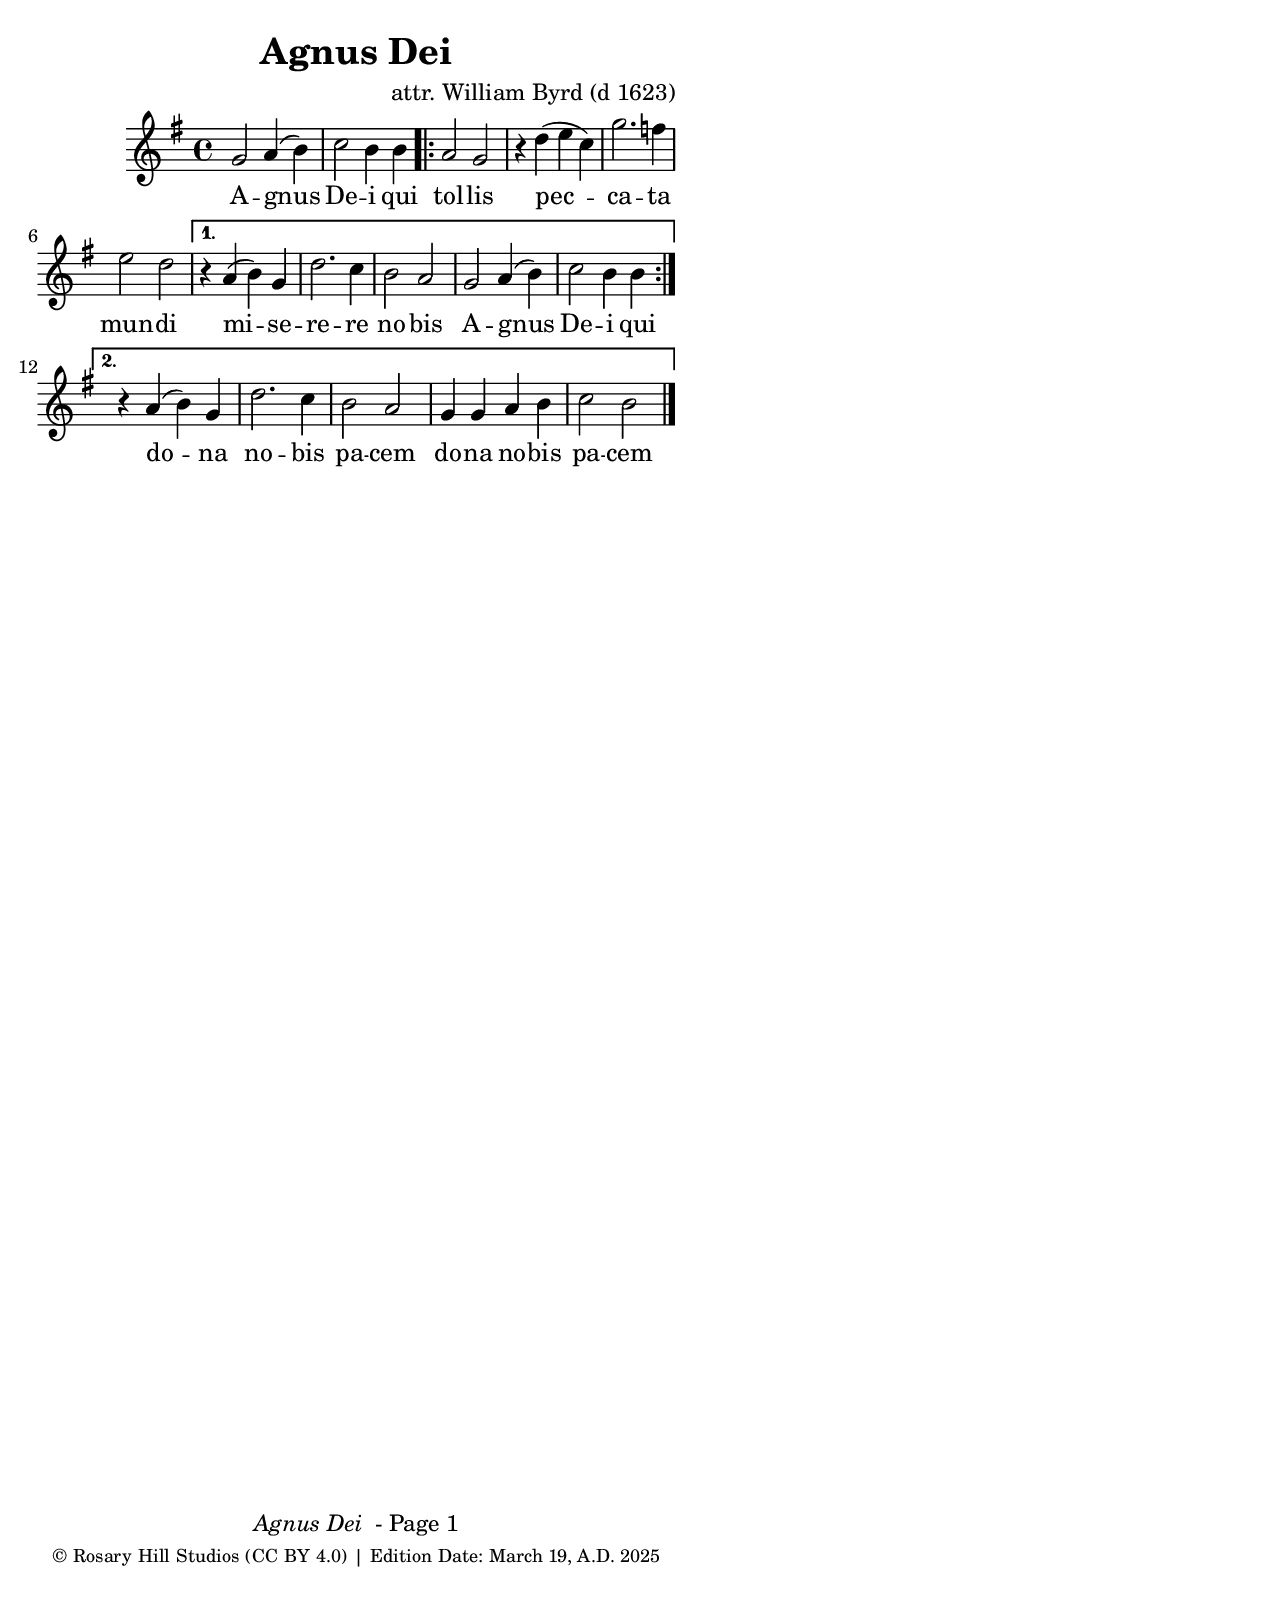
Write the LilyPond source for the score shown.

%score_options { "parts": 3, "verses": 1, "transposed": false }
scDate = "March 19, A.D. 2025"
#(ly:set-option 'midi-extension "mid")

scTempo = #(ly:make-moment 140 4)
scTitle = "Agnus Dei"
scSubtitle = ""
scComposer = "attr. William Byrd (d 1623)"
scArranger = ""
scTagline = ""
scPoet = ""
scMeter=  ""
scCopyright = ""
scStaffSize = 20

\include "english.ly"

scGlobal= {
  \key g \major
  \time 4/4
  \autoBeamOff
}

scMinimumSystemSpacing = #10

scMusicOneName = "cantus"
scMusicOneClef = \clef "treble"
scMusicOne =   \relative g' {
  g2 a4( b) | c2 b4 b4
  \repeat volta 2 {
    a2 g | r4 d'( e c) | g'2. f4 | e2 d |

  }
  \alternative { { r4 a( b) g | d'2. c4 | b2 a | g2 a4( b) | c2 b4 b4 }
                 { r4 a( b) g | d'2. c4 | b2 a | g4 g a b | c2 b } }
  \bar "|."
}

scWordsOneA =  \lyricmode {
  A -- gnus De -- i qui tol -- lis pec -- ca -- ta mun -- di
  mi -- se -- re -- re no -- bis A -- gnus De -- i qui
  do -- na no -- bis pa -- cem do -- na no -- bis pa -- cem
}



      #(set-default-paper-size "letter")

      #(set-global-staff-size scStaffSize )

    \book {

      \paper {

          system-system-spacing.minimum-distance = \scMinimumSystemSpacing

        print-page-number = ##f
        print-first-page-number = ##f
        top-margin = 0.5\in
        left-margin = 0.25\in
        right-margin = 4\in
        right-bottom = 0.5\in
        last-bottom-spacing = #'((basic-distance . 4) (padding . 4) (stretchability . 1))
        oddFooterMarkup = \markup {
        \column{
          \fill-line { \line {
            \italic \fromproperty #'header:title
            " - Page"
            \fromproperty #'page:page-number-string
          } }
      	\fill-line { \tiny { \line{© Rosary Hill Studios (CC BY 4.0) | Edition Date: \scDate } } } }
        }

        evenFooterMarkup = \oddFooterMarkup
      }

      \header{
        title = \scTitle
        subtitle = \scSubtitle
        meter = \scMeter
        poet = \scPoet
        composer = \scComposer
        arranger = \scArranger
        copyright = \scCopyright
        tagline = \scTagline
      }
      \score {
        \new ChoirStaff <<

          \new Staff = \scMusicOneName <<
            \set Staff.midiInstrument = #"oboe"
            \new Voice = "one" {

              \scGlobal

               \scMusicOneClef

                \scMusicOne


            }

            <<



                \new Lyrics \lyricsto "one" { \scWordsOneA }


            >>

          >>


        >>
        \layout {
        }
        \midi {
          \context {
            \Score
            tempoWholesPerMinute = \scTempo
          }
        }
      }
    }


\version "2.24.0"  % necessary for upgrading to future LilyPond versions.
